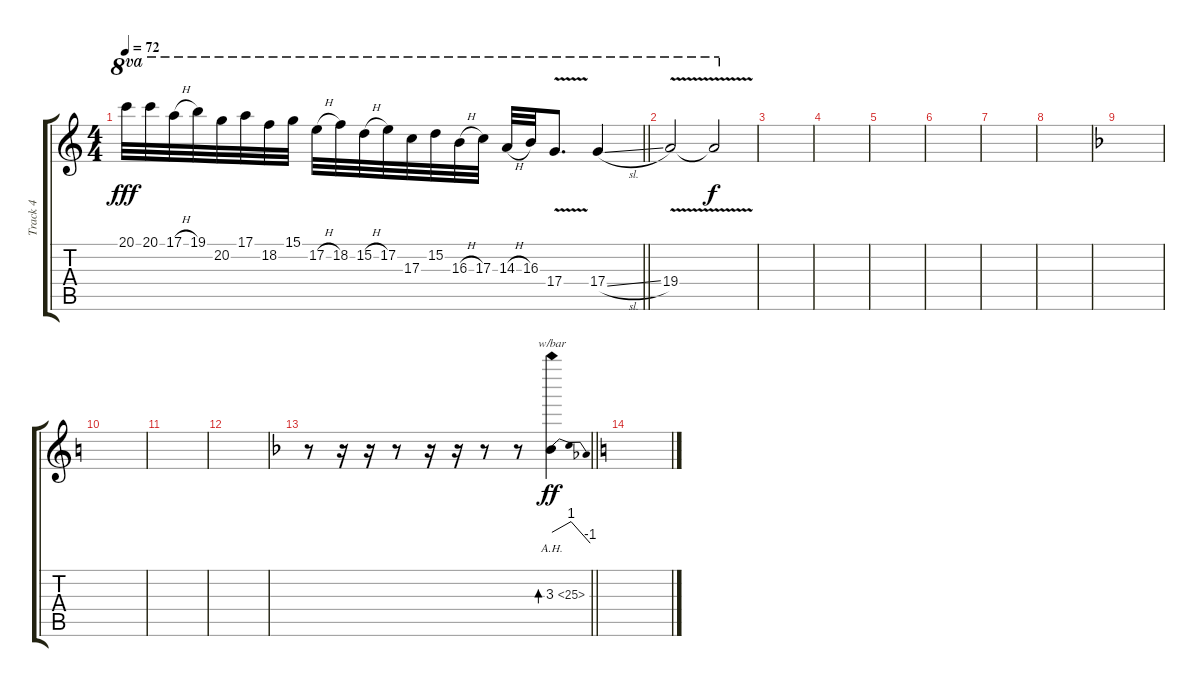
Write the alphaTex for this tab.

\track ("Track 4" "Track 4") {instrument distortionguitar}
\staff {score tabs}
\tuning (E4 B3 G3 D3 A2 E2) {hide}
\ts (4 4)
\tempo 72
\clef g2
\barLineRight lightlight
\ks c
20.1{t}.32{ot 8va dy fff} 20.1.32{ot 8va} 17.1{h}.32{ot 8va} 19.1.32{ot 8va} 20.2.32{ot 8va} 17.1.32{ot 8va} 18.2.32{ot 8va} 15.1.32{ot 8va} 17.2{h}.32{ot 8va} 18.2.32{ot 8va} 15.2{h}.32{ot 8va} 17.2.32{ot 8va} 17.3.32{ot 8va} 15.2.32{ot 8va} 16.3{h}.32{ot 8va} 17.3.32{ot 8va} 14.3{h}.32{ot 8va} 16.3.32{ot 8va} 17.4{v}.8{d ot 8va} 17.4{sl}.4{ot 8va} |
19.4{v}.2{ot 8va} 19.4{t}.2{ot 8va dy f} |
|
|
|
|
|
|
\ks f
|
\ks c
|
|
|
\barLineRight lightlight
\ks f
r.8 r.16 r.16 r.8 r.16 r.16 r.8 r.8 3.3{ah 22}.4{tbe (dip default 0 0 10 4 60 -4) bd 240 dy ff} |
\ks c
